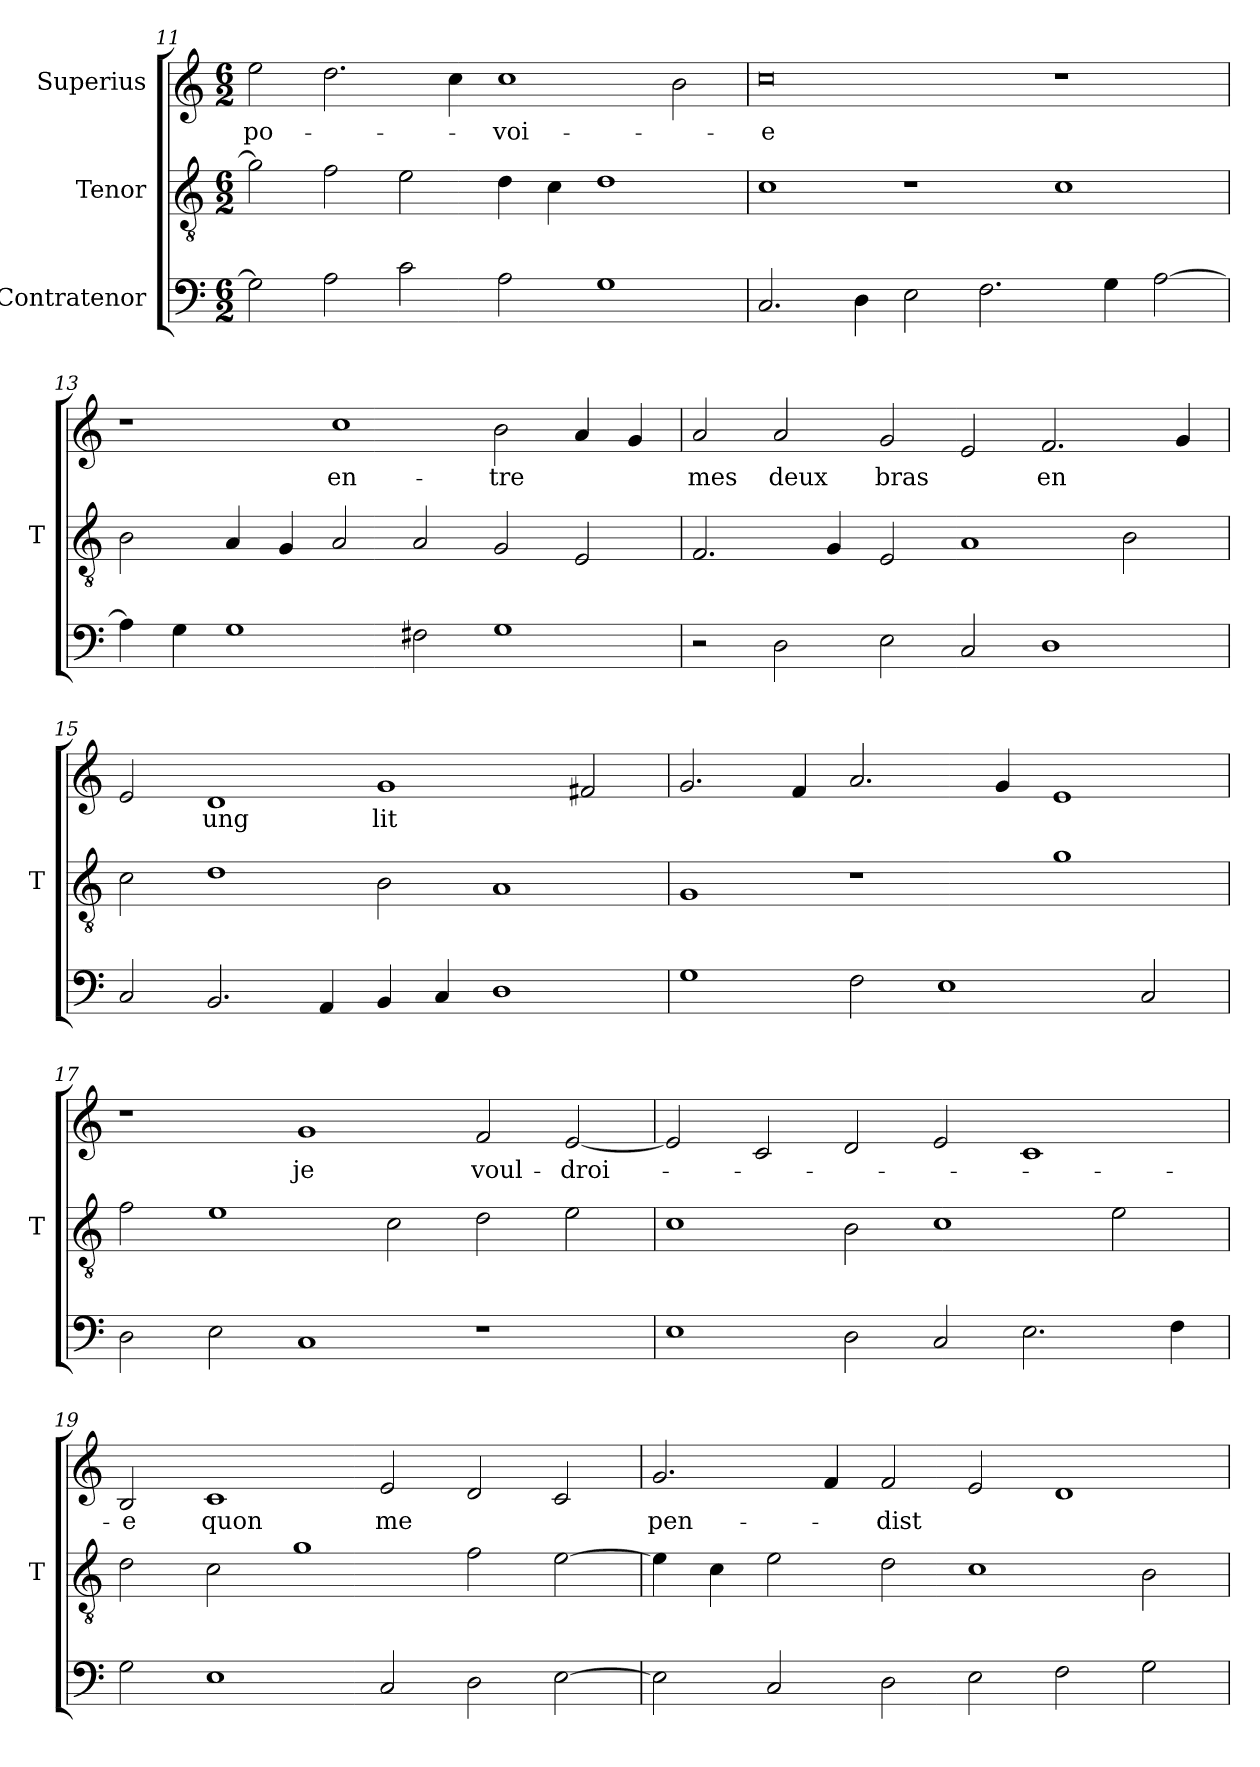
**kern	**kern	**kern	**text
*part3	*part2	*part1	*part1
*staff3	*staff2	*staff1	*staff1
*I"Contratenor	*I"Tenor	*I"Superius	*
*	*I'T	*	*
*clefF4	*clefGv2	*clefG2	*
*M6/2	*M6/2	*M6/2	*
=11	=11	=11	=11
2G]	2g]	2ee	po-
2A	2f	2.dd	.
2c	2e	.	.
.	.	4cc	.
2A	4d	1cc	-voi-
.	4c	.	.
1G	1d	.	.
.	.	2b	.
=12	=12	=12	=12
2.C	1c	0cc	-e
4D	.	.	.
2E	1r	.	.
2.F	.	.	.
.	1c	1r	.
4G	.	.	.
[2A	.	.	.
=13	=13	=13	=13
4A]	2B	1r	.
4G	.	.	.
1G	4A	.	.
.	4G	.	.
.	2A	1cc	en-
2F#X	2A	.	.
1G	2G	2b	-tre
.	2E	4a	.
.	.	4g	.
=14	=14	=14	=14
2r	2.F	2a	-mes
2D	.	2a	-deux
.	4G	.	.
2E	2E	2g	-bras
2C	1A	2e	.
1D	.	2.f	-en
.	2B	.	.
.	.	4g	.
=15	=15	=15	=15
2C	2c	2e	.
2.BB	1d	1d	-ung
4AA	.	.	.
4BB	2B	1g	-lit
4C	.	.	.
1D	1A	.	.
.	.	2f#X	.
=16	=16	=16	=16
1G	1G	2.g	.
.	.	4f	.
2F	1r	2.a	.
1E	.	.	.
.	.	4g	.
.	1g	1e	.
2C	.	.	.
=17	=17	=17	=17
2D	2f	1r	.
2E	1e	.	.
1C	.	1g	-je
.	2c	.	.
1r	2d	2f	voul-
.	2e	[2e	-droi-
=18	=18	=18	=18
1E	1c	2e]	.
.	.	2c	.
2D	2B	2d	.
2C	1c	2e	.
2.E	.	1c	.
.	2e	.	.
4F	.	.	.
=19	=19	=19	=19
2G	2d	2B	-e
1E	2c	1c	-quon
.	1g	.	.
2C	.	2e	-me
2D	2f	2d	.
[2E	[2e	2c	.
=20	=20	=20	=20
2E]	4e]	2.g	pen-
.	4c	.	.
2C	2e	.	.
.	.	4f	.
2D	2d	2f	-dist
2E	1c	2e	.
2F	.	1d	.
2G	2B	.	.
=	=	=	=
*-	*-	*-	*-
